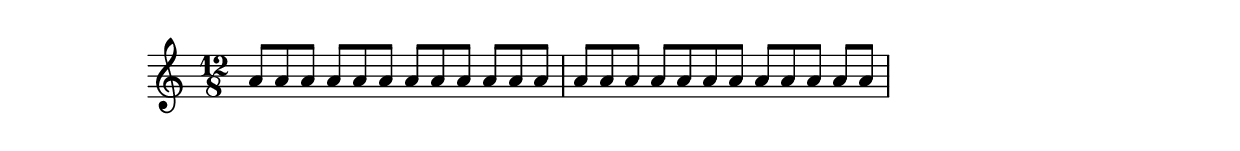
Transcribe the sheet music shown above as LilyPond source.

%% DO NOT EDIT this file manually; it is automatically
%% generated from LSR http://lsr.dsi.unimi.it
%% Make any changes in LSR itself, or in Documentation/snippets/new/ ,
%% and then run scripts/auxiliar/makelsr.py
%%
%% This file is in the public domain.
\version "2.14.2"

\header {
  lsrtags = "version-specific, rhythms"

%% Translation of GIT committish: 6977ddc9a3b63ea810eaecb864269c7d847ccf98
  texidoces = "
Para tipografiar las barras agrupadas en la forma @code{3-4-3-2} sólo
es necesario modificar la estructura de pulsos:

"
  doctitlees = "Alteración de los finales de barra predeterminados"



%% Translation of GIT committish: 0a868be38a775ecb1ef935b079000cebbc64de40
  texidocde = "
Um Balken im 12/8-Takt als @code{3-4-3-2} zu gruppieren, muss man zuerst die
Standardwerte für die Balken im 12/8-Takt rückgängig machen und dann die neuen
Werte setzen:

"
  doctitlede = "Standard-Balkenwerte rückgängig machen"



%% Translation of GIT committish: 548076f550a2b7fb09f1260f0e5e2bb028ad396c
  texidocfr = "
Pour obtenir des ligatures en groupes de @code{3-4-3-2} croches, dans
une mesure à 12/8, il faudra préalablement annuler les réglages par
défaut relatifs à 12/8, puis ajouter nos propres règles :

"
  doctitlefr = "Annulation des règles de ligature par défaut"

  texidoc = "
To typeset beams grouped @code{3-4-3-2} in 12/8 it is necessary first
to override the default beam endings  in 12/8, and then to set up the
new beaming endings:

"
  doctitle = "Reverting default beam endings"
} % begin verbatim


\relative c'' {
  \time 12/8

  % Default beaming
  a8 a a a a a a a a a a a

  % Set new values for beam endings
  \set Score.beatStructure = #'(3 4 3 2)
  a8 a a a a a a a a a a a
}
